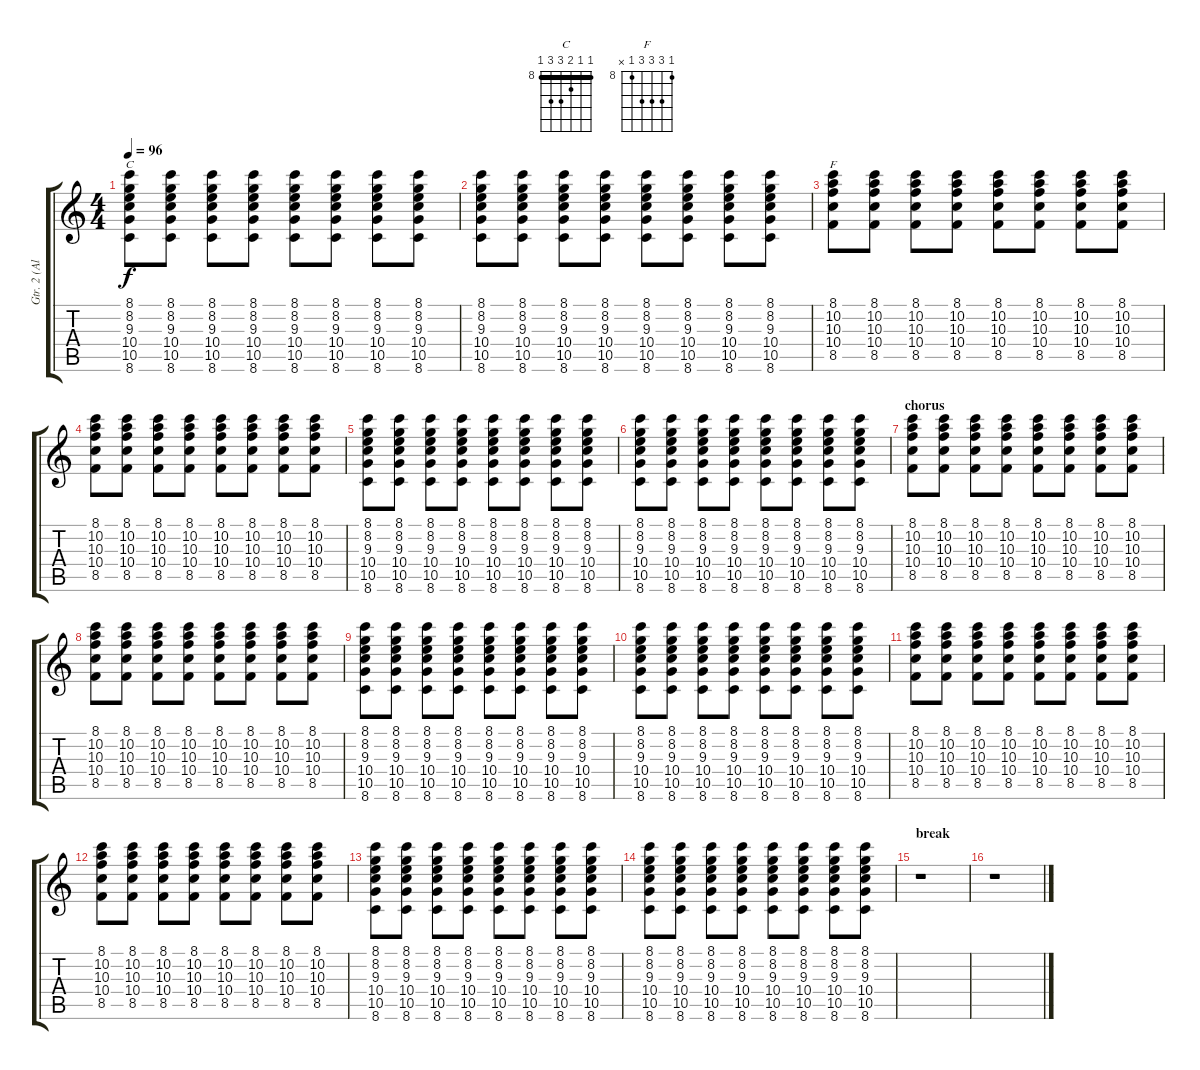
\track ("Gtr. 2 (Albert Hammond Jr)" "Gtr. 2 (Al") {instrument acousticguitarsteel}
\staff {score tabs}
\tuning (E4 B3 G3 D3 A2 E2) {hide}
\chord ("C" 8 8 9 10 10 8) {firstfret 8 barre 8}
\chord ("F" 8 10 10 10 8 x) {firstfret 8}
\ts (4 4)
\tempo 96
\clef g2
\ks c
(8.1 8.2 9.3 10.4 10.5 8.6).8{ch "C" dy f} (8.1 8.2 9.3 10.4 10.5 8.6).8 (8.1 8.2 9.3 10.4 10.5 8.6).8 (8.1 8.2 9.3 10.4 10.5 8.6).8 (8.1 8.2 9.3 10.4 10.5 8.6).8 (8.1 8.2 9.3 10.4 10.5 8.6).8 (8.1 8.2 9.3 10.4 10.5 8.6).8 (8.1 8.2 9.3 10.4 10.5 8.6).8 |
(8.1 8.2 9.3 10.4 10.5 8.6).8 (8.1 8.2 9.3 10.4 10.5 8.6).8 (8.1 8.2 9.3 10.4 10.5 8.6).8 (8.1 8.2 9.3 10.4 10.5 8.6).8 (8.1 8.2 9.3 10.4 10.5 8.6).8 (8.1 8.2 9.3 10.4 10.5 8.6).8 (8.1 8.2 9.3 10.4 10.5 8.6).8 (8.1 8.2 9.3 10.4 10.5 8.6).8 |
(8.1 10.2 10.3 10.4 8.5).8{ch "F"} (8.1 10.2 10.3 10.4 8.5).8 (8.1 10.2 10.3 10.4 8.5).8 (8.1 10.2 10.3 10.4 8.5).8 (8.1 10.2 10.3 10.4 8.5).8 (8.1 10.2 10.3 10.4 8.5).8 (8.1 10.2 10.3 10.4 8.5).8 (8.1 10.2 10.3 10.4 8.5).8 |
(8.1 10.2 10.3 10.4 8.5).8 (8.1 10.2 10.3 10.4 8.5).8 (8.1 10.2 10.3 10.4 8.5).8 (8.1 10.2 10.3 10.4 8.5).8 (8.1 10.2 10.3 10.4 8.5).8 (8.1 10.2 10.3 10.4 8.5).8 (8.1 10.2 10.3 10.4 8.5).8 (8.1 10.2 10.3 10.4 8.5).8 |
(8.1 8.2 9.3 10.4 10.5 8.6).8 (8.1 8.2 9.3 10.4 10.5 8.6).8 (8.1 8.2 9.3 10.4 10.5 8.6).8 (8.1 8.2 9.3 10.4 10.5 8.6).8 (8.1 8.2 9.3 10.4 10.5 8.6).8 (8.1 8.2 9.3 10.4 10.5 8.6).8 (8.1 8.2 9.3 10.4 10.5 8.6).8 (8.1 8.2 9.3 10.4 10.5 8.6).8 |
(8.1 8.2 9.3 10.4 10.5 8.6).8 (8.1 8.2 9.3 10.4 10.5 8.6).8 (8.1 8.2 9.3 10.4 10.5 8.6).8 (8.1 8.2 9.3 10.4 10.5 8.6).8 (8.1 8.2 9.3 10.4 10.5 8.6).8 (8.1 8.2 9.3 10.4 10.5 8.6).8 (8.1 8.2 9.3 10.4 10.5 8.6).8 (8.1 8.2 9.3 10.4 10.5 8.6).8 |
\section ("" "chorus")
(8.1 10.2 10.3 10.4 8.5).8 (8.1 10.2 10.3 10.4 8.5).8 (8.1 10.2 10.3 10.4 8.5).8 (8.1 10.2 10.3 10.4 8.5).8 (8.1 10.2 10.3 10.4 8.5).8 (8.1 10.2 10.3 10.4 8.5).8 (8.1 10.2 10.3 10.4 8.5).8 (8.1 10.2 10.3 10.4 8.5).8 |
(8.1 10.2 10.3 10.4 8.5).8 (8.1 10.2 10.3 10.4 8.5).8 (8.1 10.2 10.3 10.4 8.5).8 (8.1 10.2 10.3 10.4 8.5).8 (8.1 10.2 10.3 10.4 8.5).8 (8.1 10.2 10.3 10.4 8.5).8 (8.1 10.2 10.3 10.4 8.5).8 (8.1 10.2 10.3 10.4 8.5).8 |
(8.1 8.2 9.3 10.4 10.5 8.6).8 (8.1 8.2 9.3 10.4 10.5 8.6).8 (8.1 8.2 9.3 10.4 10.5 8.6).8 (8.1 8.2 9.3 10.4 10.5 8.6).8 (8.1 8.2 9.3 10.4 10.5 8.6).8 (8.1 8.2 9.3 10.4 10.5 8.6).8 (8.1 8.2 9.3 10.4 10.5 8.6).8 (8.1 8.2 9.3 10.4 10.5 8.6).8 |
(8.1 8.2 9.3 10.4 10.5 8.6).8 (8.1 8.2 9.3 10.4 10.5 8.6).8 (8.1 8.2 9.3 10.4 10.5 8.6).8 (8.1 8.2 9.3 10.4 10.5 8.6).8 (8.1 8.2 9.3 10.4 10.5 8.6).8 (8.1 8.2 9.3 10.4 10.5 8.6).8 (8.1 8.2 9.3 10.4 10.5 8.6).8 (8.1 8.2 9.3 10.4 10.5 8.6).8 |
(8.1 10.2 10.3 10.4 8.5).8 (8.1 10.2 10.3 10.4 8.5).8 (8.1 10.2 10.3 10.4 8.5).8 (8.1 10.2 10.3 10.4 8.5).8 (8.1 10.2 10.3 10.4 8.5).8 (8.1 10.2 10.3 10.4 8.5).8 (8.1 10.2 10.3 10.4 8.5).8 (8.1 10.2 10.3 10.4 8.5).8 |
(8.1 10.2 10.3 10.4 8.5).8 (8.1 10.2 10.3 10.4 8.5).8 (8.1 10.2 10.3 10.4 8.5).8 (8.1 10.2 10.3 10.4 8.5).8 (8.1 10.2 10.3 10.4 8.5).8 (8.1 10.2 10.3 10.4 8.5).8 (8.1 10.2 10.3 10.4 8.5).8 (8.1 10.2 10.3 10.4 8.5).8 |
(8.1 8.2 9.3 10.4 10.5 8.6).8 (8.1 8.2 9.3 10.4 10.5 8.6).8 (8.1 8.2 9.3 10.4 10.5 8.6).8 (8.1 8.2 9.3 10.4 10.5 8.6).8 (8.1 8.2 9.3 10.4 10.5 8.6).8 (8.1 8.2 9.3 10.4 10.5 8.6).8 (8.1 8.2 9.3 10.4 10.5 8.6).8 (8.1 8.2 9.3 10.4 10.5 8.6).8 |
(8.1 8.2 9.3 10.4 10.5 8.6).8 (8.1 8.2 9.3 10.4 10.5 8.6).8 (8.1 8.2 9.3 10.4 10.5 8.6).8 (8.1 8.2 9.3 10.4 10.5 8.6).8 (8.1 8.2 9.3 10.4 10.5 8.6).8 (8.1 8.2 9.3 10.4 10.5 8.6).8 (8.1 8.2 9.3 10.4 10.5 8.6).8 (8.1 8.2 9.3 10.4 10.5 8.6).8 |
\section ("" "break")
r.1 |
r.1
